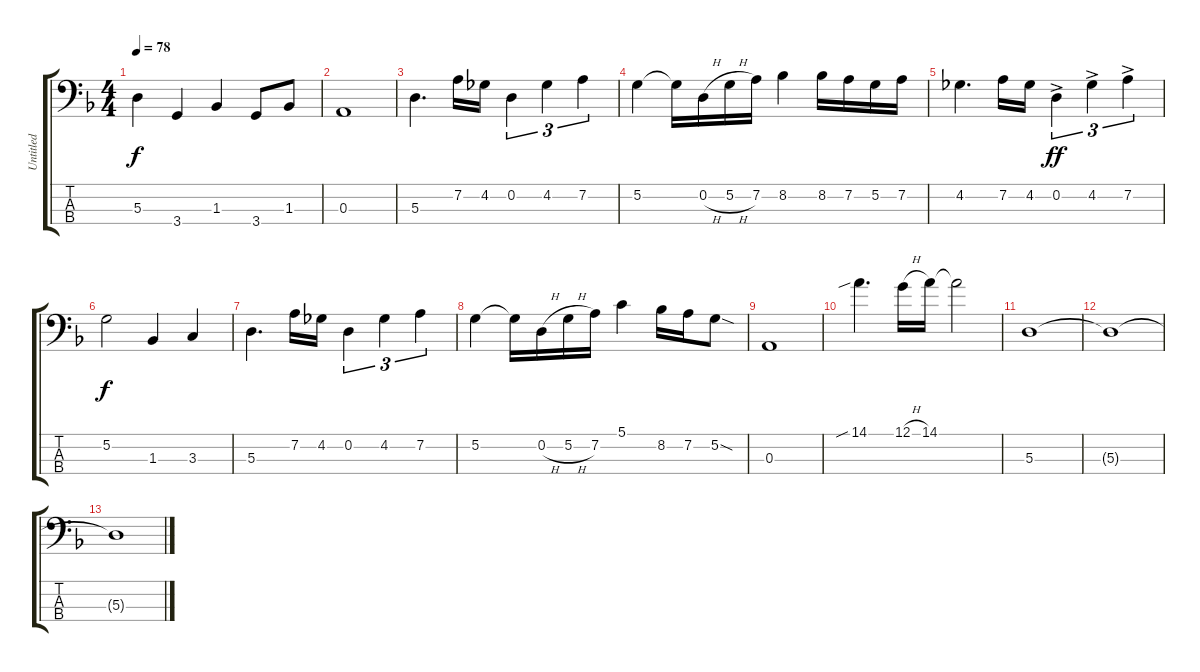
\track ("Untitled" "Untitled") {instrument electricbassfinger}
\staff {score tabs}
\tuning (G2 D2 A1 E1) {hide}
\ts (4 4)
\tempo 78
\clef f4
\ks f
5.3.4{dy f} 3.4.4 1.3.4 3.4.8 1.3.8 |
0.3.1 |
5.3.4{d} 7.2.16 4.2.16 0.2.4{tu (3 2)} 4.2.4{tu (3 2)} 7.2.4{tu (3 2)} |
5.2.4 5.2{t}.16 0.2{h}.16 5.2{h}.16 7.2.16 8.2.4 8.2.16 7.2.16 5.2.16 7.2.16 |
4.2.4{d} 7.2.16 4.2.16 0.2{ac}.4{tu (3 2) dy ff} 4.2{ac}.4{tu (3 2)} 7.2{ac}.4{tu (3 2)} |
5.2.2{dy f} 1.3.4 3.3.4 |
5.3.4{d} 7.2.16 4.2.16 0.2.4{tu (3 2)} 4.2.4{tu (3 2)} 7.2.4{tu (3 2)} |
5.2.4 5.2{t}.16 0.2{h}.16 5.2{h}.16 7.2.16 5.1.4 8.2.16 7.2.16 5.2{sod}.8 |
0.3.1 |
14.1{sib}.4{d} 12.1{h}.16 14.1.16 14.1{t}.2 |
5.3.1 |
5.3{t}.1 |
5.3{t}.1
